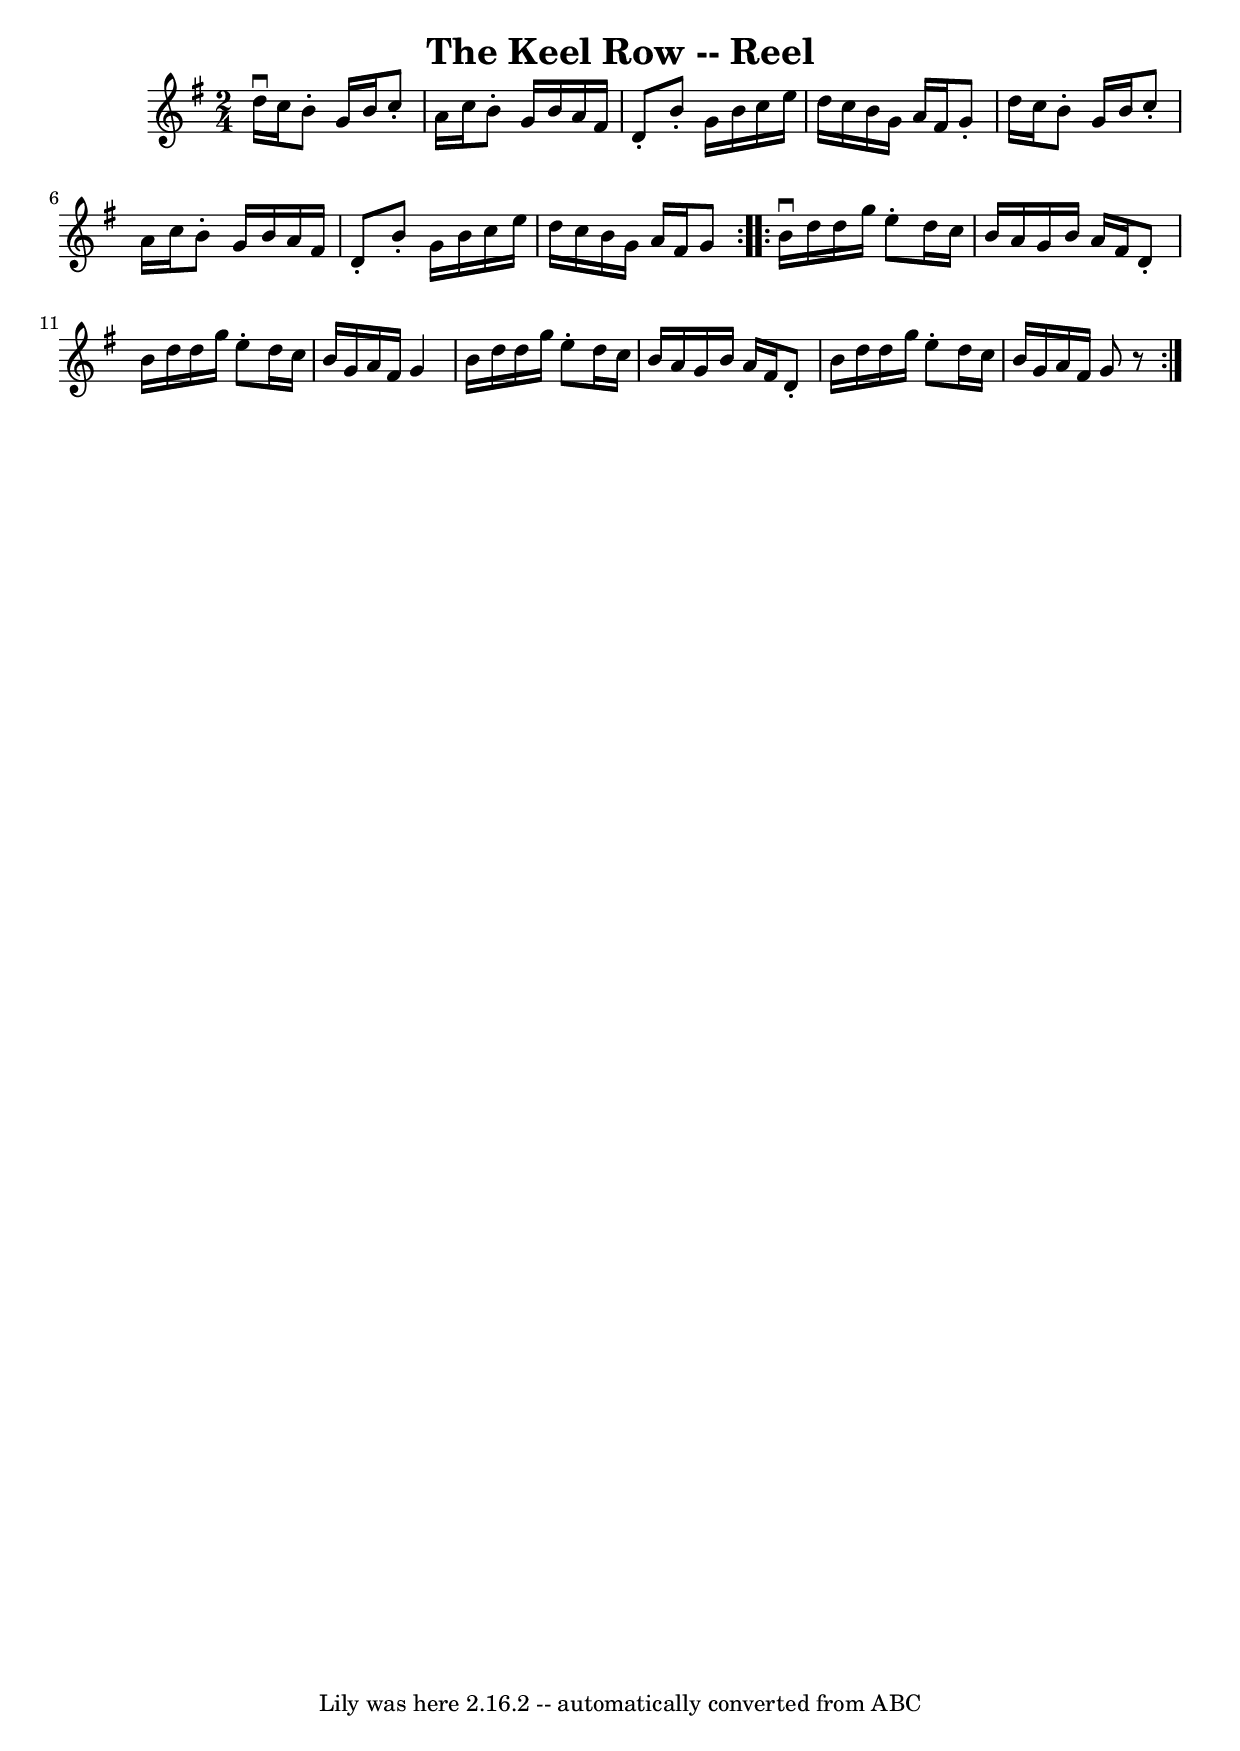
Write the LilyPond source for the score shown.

\version "2.16.2"
\include "Mammoth.ily"
\header {
  %% book = "Ryan's Mammoth Collection"
  crossRefNumber = "1"
  footnotes = "\\\\168\\\\(Or TWIN SISTERS.)\\\\TWIN SISTERS.-First two ladies join hands, chassa across.\\\\[same time] First two gents chassa across, outside singly,\\\\join hands, chassa back, [same time] two ladies return\\\\outside.-First couple down the centre, back, cast off,\\\\right and left. [Next two ladies, etc."
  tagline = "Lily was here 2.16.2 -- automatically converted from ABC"
  title = "The Keel Row -- Reel"

}
voicedefault =  {



  \repeat volta 2 {

    \time 2/4 
    \key g \major
 d''16^\downbow c''16  |
    b'8 -. g'16   
    b'16 c''8 -. a'16 c''16    |
    b'8 -. g'16 b'16 a'16    
    fis'16 d'8 -.   |
    b'8 -. g'16 b'16 c''16 e''16 d''16  
    c''16    |
    b'16 g'16 a'16 fis'16 g'8 -. d''16 c''16 
    |
    b'8 -. g'16 b'16 c''8 -. a'16 c''16    |
    
    b'8 -. g'16 b'16 a'16 fis'16 d'8 -.   |
    b'8 -. g'16    
    b'16 c''16 e''16 d''16 c''16    |
    b'16 g'16 a'16    
    fis'16 g'8  
  } 
  \repeat volta 2 {
    b'16^\downbow d''16 d''16 g''16 
    e''8 -. d''16 c''16    |
    b'16 a'16 g'16 b'16 a'16  
    fis'16 d'8 -.   |
    b'16 d''16 d''16 g''16 e''8 -.   
    d''16 c''16    |
    b'16 g'16 a'16 fis'16 g'4    |
    
    b'16 d''16 d''16 g''16 e''8 -. d''16 c''16    |
    
    b'16 a'16 g'16 b'16 a'16 fis'16 d'8 -.   |
    b'16    
    d''16 d''16 g''16 e''8 -. d''16 c''16    |
    b'16 g'16  
    a'16 fis'16 g'8    r8 
  }   

}

\score{
  <<

    \context Staff="default"
    {
      \voicedefault 
      
    }

  >>
  \layout {
    
  }
  \midi {
  }

}
